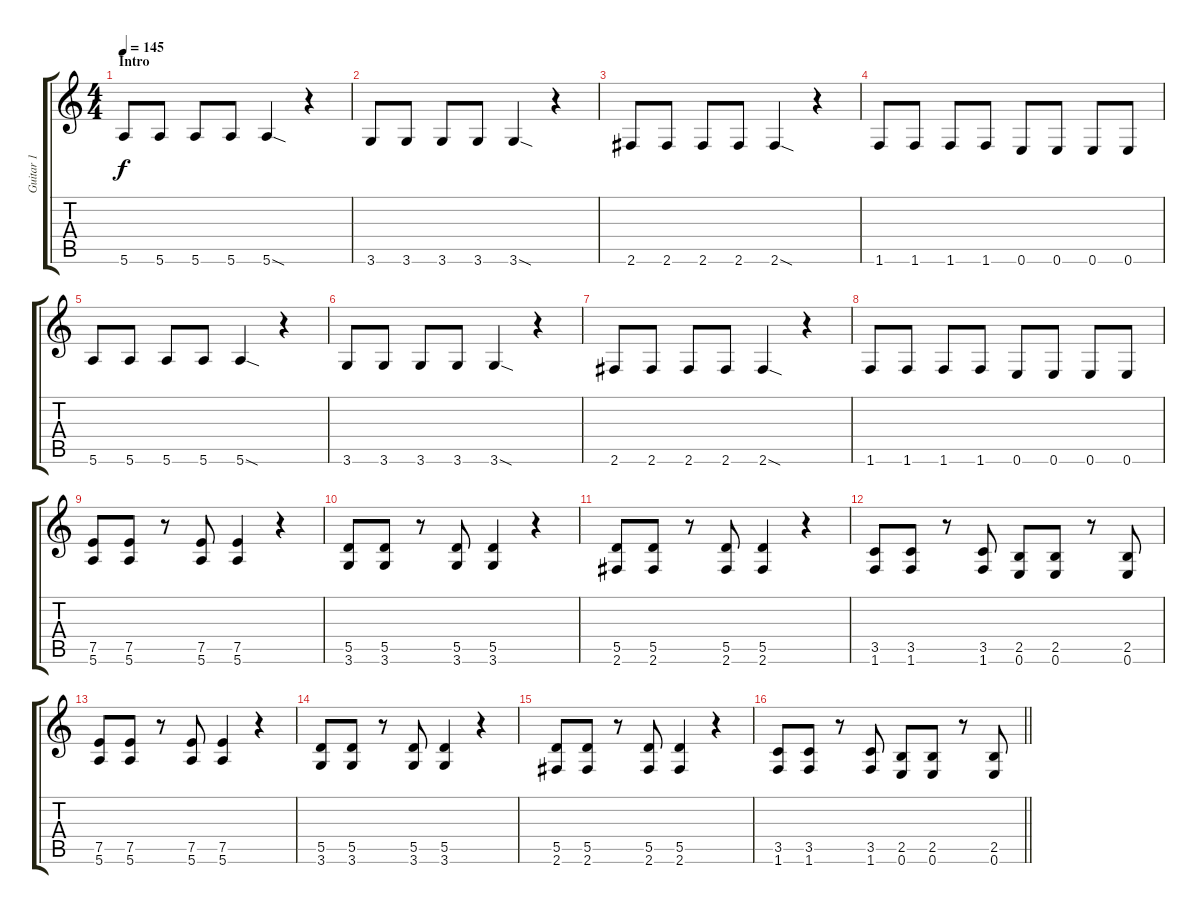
\track ("Guitar 1" "Guitar 1") {instrument overdrivenguitar}
\staff {score tabs}
\tuning (E4 B3 G3 D3 A2 E2) {hide}
\ts (4 4)
\section ("" "Intro")
\tempo 145
\clef g2
\ks c
5.6.8{dy f instrument overdrivenguitar} 5.6.8 5.6.8 5.6.8 5.6{sod}.4 r.4 |
3.6.8 3.6.8 3.6.8 3.6.8 3.6{sod}.4 r.4 |
2.6.8 2.6.8 2.6.8 2.6.8 2.6{sod}.4 r.4 |
1.6.8 1.6.8 1.6.8 1.6.8 0.6.8 0.6.8 0.6.8 0.6.8 |
5.6.8 5.6.8 5.6.8 5.6.8 5.6{sod}.4 r.4 |
3.6.8 3.6.8 3.6.8 3.6.8 3.6{sod}.4 r.4 |
2.6.8 2.6.8 2.6.8 2.6.8 2.6{sod}.4 r.4 |
1.6.8 1.6.8 1.6.8 1.6.8 0.6.8 0.6.8 0.6.8 0.6.8 |
(7.5 5.6).8 (7.5 5.6).8 r.8 (7.5 5.6).8 (7.5 5.6).4 r.4 |
(5.5 3.6).8 (5.5 3.6).8 r.8 (5.5 3.6).8 (5.5 3.6).4 r.4 |
(5.5 2.6).8 (5.5 2.6).8 r.8 (5.5 2.6).8 (5.5 2.6).4 r.4 |
(3.5 1.6).8 (3.5 1.6).8 r.8 (3.5 1.6).8 (2.5 0.6).8 (2.5 0.6).8 r.8 (2.5 0.6).8 |
(7.5 5.6).8 (7.5 5.6).8 r.8 (7.5 5.6).8 (7.5 5.6).4 r.4 |
(5.5 3.6).8 (5.5 3.6).8 r.8 (5.5 3.6).8 (5.5 3.6).4 r.4 |
(5.5 2.6).8 (5.5 2.6).8 r.8 (5.5 2.6).8 (5.5 2.6).4 r.4 |
\barLineRight lightlight
(3.5 1.6).8 (3.5 1.6).8 r.8 (3.5 1.6).8 (2.5 0.6).8 (2.5 0.6).8 r.8 (2.5 0.6).8
